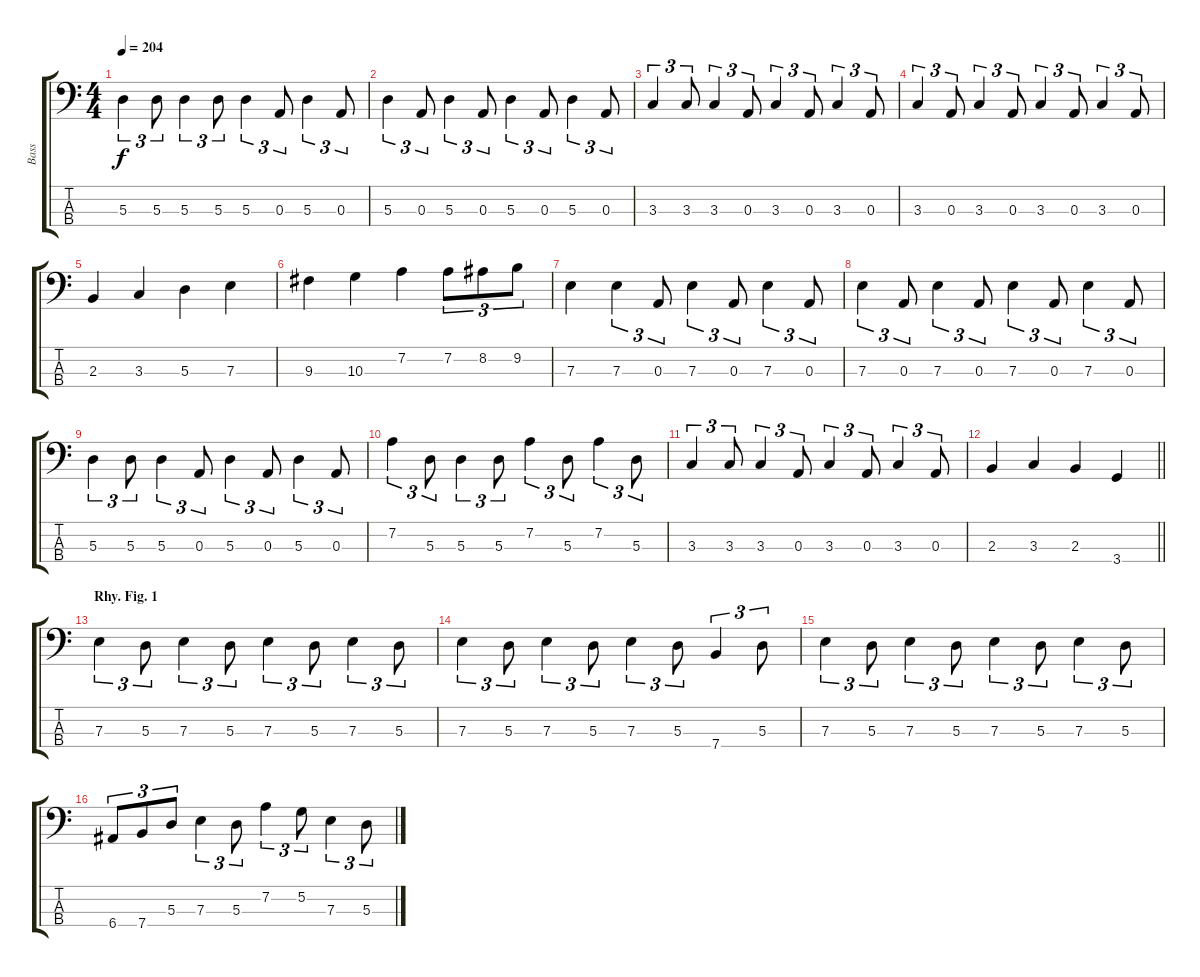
\track ("Bass" "Bass") {mute instrument electricbassfinger}
\staff {score tabs}
\tuning (G2 D2 A1 E1) {hide}
\ts (4 4)
\tempo 204
\clef f4
\ks c
5.3.4{tu (3 2) dy f} 5.3.8{tu (3 2)} 5.3.4{tu (3 2)} 5.3.8{tu (3 2)} 5.3.4{tu (3 2)} 0.3.8{tu (3 2)} 5.3.4{tu (3 2)} 0.3.8{tu (3 2)} |
5.3.4{tu (3 2)} 0.3.8{tu (3 2)} 5.3.4{tu (3 2)} 0.3.8{tu (3 2)} 5.3.4{tu (3 2)} 0.3.8{tu (3 2)} 5.3.4{tu (3 2)} 0.3.8{tu (3 2)} |
3.3.4{tu (3 2)} 3.3.8{tu (3 2)} 3.3.4{tu (3 2)} 0.3.8{tu (3 2)} 3.3.4{tu (3 2)} 0.3.8{tu (3 2)} 3.3.4{tu (3 2)} 0.3.8{tu (3 2)} |
3.3.4{tu (3 2)} 0.3.8{tu (3 2)} 3.3.4{tu (3 2)} 0.3.8{tu (3 2)} 3.3.4{tu (3 2)} 0.3.8{tu (3 2)} 3.3.4{tu (3 2)} 0.3.8{tu (3 2)} |
2.3.4 3.3.4 5.3.4 7.3.4 |
9.3.4 10.3.4 7.2.4 7.2.8{tu (3 2)} 8.2.8{tu (3 2)} 9.2.8{tu (3 2)} |
7.3.4 7.3.4{tu (3 2)} 0.3.8{tu (3 2)} 7.3.4{tu (3 2)} 0.3.8{tu (3 2)} 7.3.4{tu (3 2)} 0.3.8{tu (3 2)} |
7.3.4{tu (3 2)} 0.3.8{tu (3 2)} 7.3.4{tu (3 2)} 0.3.8{tu (3 2)} 7.3.4{tu (3 2)} 0.3.8{tu (3 2)} 7.3.4{tu (3 2)} 0.3.8{tu (3 2)} |
5.3.4{tu (3 2)} 5.3.8{tu (3 2)} 5.3.4{tu (3 2)} 0.3.8{tu (3 2)} 5.3.4{tu (3 2)} 0.3.8{tu (3 2)} 5.3.4{tu (3 2)} 0.3.8{tu (3 2)} |
7.2.4{tu (3 2)} 5.3.8{tu (3 2)} 5.3.4{tu (3 2)} 5.3.8{tu (3 2)} 7.2.4{tu (3 2)} 5.3.8{tu (3 2)} 7.2.4{tu (3 2)} 5.3.8{tu (3 2)} |
3.3.4{tu (3 2)} 3.3.8{tu (3 2)} 3.3.4{tu (3 2)} 0.3.8{tu (3 2)} 3.3.4{tu (3 2)} 0.3.8{tu (3 2)} 3.3.4{tu (3 2)} 0.3.8{tu (3 2)} |
\barLineRight lightlight
2.3.4 3.3.4 2.3.4 3.4.4 |
\section ("" "Rhy. Fig. 1")
7.3.4{tu (3 2)} 5.3.8{tu (3 2)} 7.3.4{tu (3 2)} 5.3.8{tu (3 2)} 7.3.4{tu (3 2)} 5.3.8{tu (3 2)} 7.3.4{tu (3 2)} 5.3.8{tu (3 2)} |
7.3.4{tu (3 2)} 5.3.8{tu (3 2)} 7.3.4{tu (3 2)} 5.3.8{tu (3 2)} 7.3.4{tu (3 2)} 5.3.8{tu (3 2)} 7.4.4{tu (3 2)} 5.3.8{tu (3 2)} |
7.3.4{tu (3 2)} 5.3.8{tu (3 2)} 7.3.4{tu (3 2)} 5.3.8{tu (3 2)} 7.3.4{tu (3 2)} 5.3.8{tu (3 2)} 7.3.4{tu (3 2)} 5.3.8{tu (3 2)} |
6.4.8{tu (3 2)} 7.4.8{tu (3 2)} 5.3.8{tu (3 2)} 7.3.4{tu (3 2)} 5.3.8{tu (3 2)} 7.2.4{tu (3 2)} 5.2.8{tu (3 2)} 7.3.4{tu (3 2)} 5.3.8{tu (3 2)}
